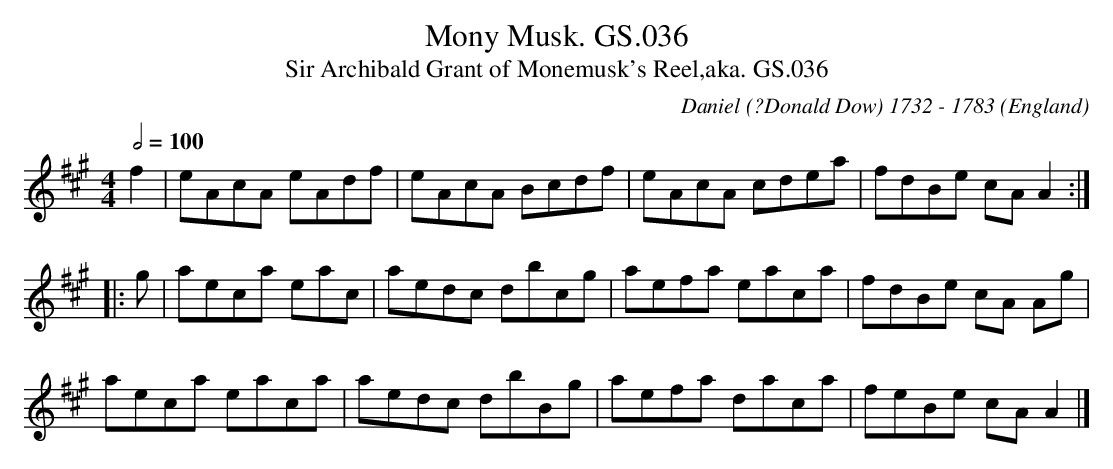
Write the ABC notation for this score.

X:1
T:Mony Musk. GS.036
T:Sir Archibald Grant of Monemusk's Reel,aka. GS.036
C:Daniel (?Donald Dow) 1732 - 1783
L:1/8
M:4/4
O:England
Q:1/2=100
K:A major
f2 | eAcA eAdf | eAcA Bcdf | eAcA cdea | fdBe cA A2 :|!
|: g | aeca eac | aedc dbcg | aefa eaca | fdBe cA Ag |!
aeca eaca | aedc dbBg | aefa daca| feBe cA A2|]
